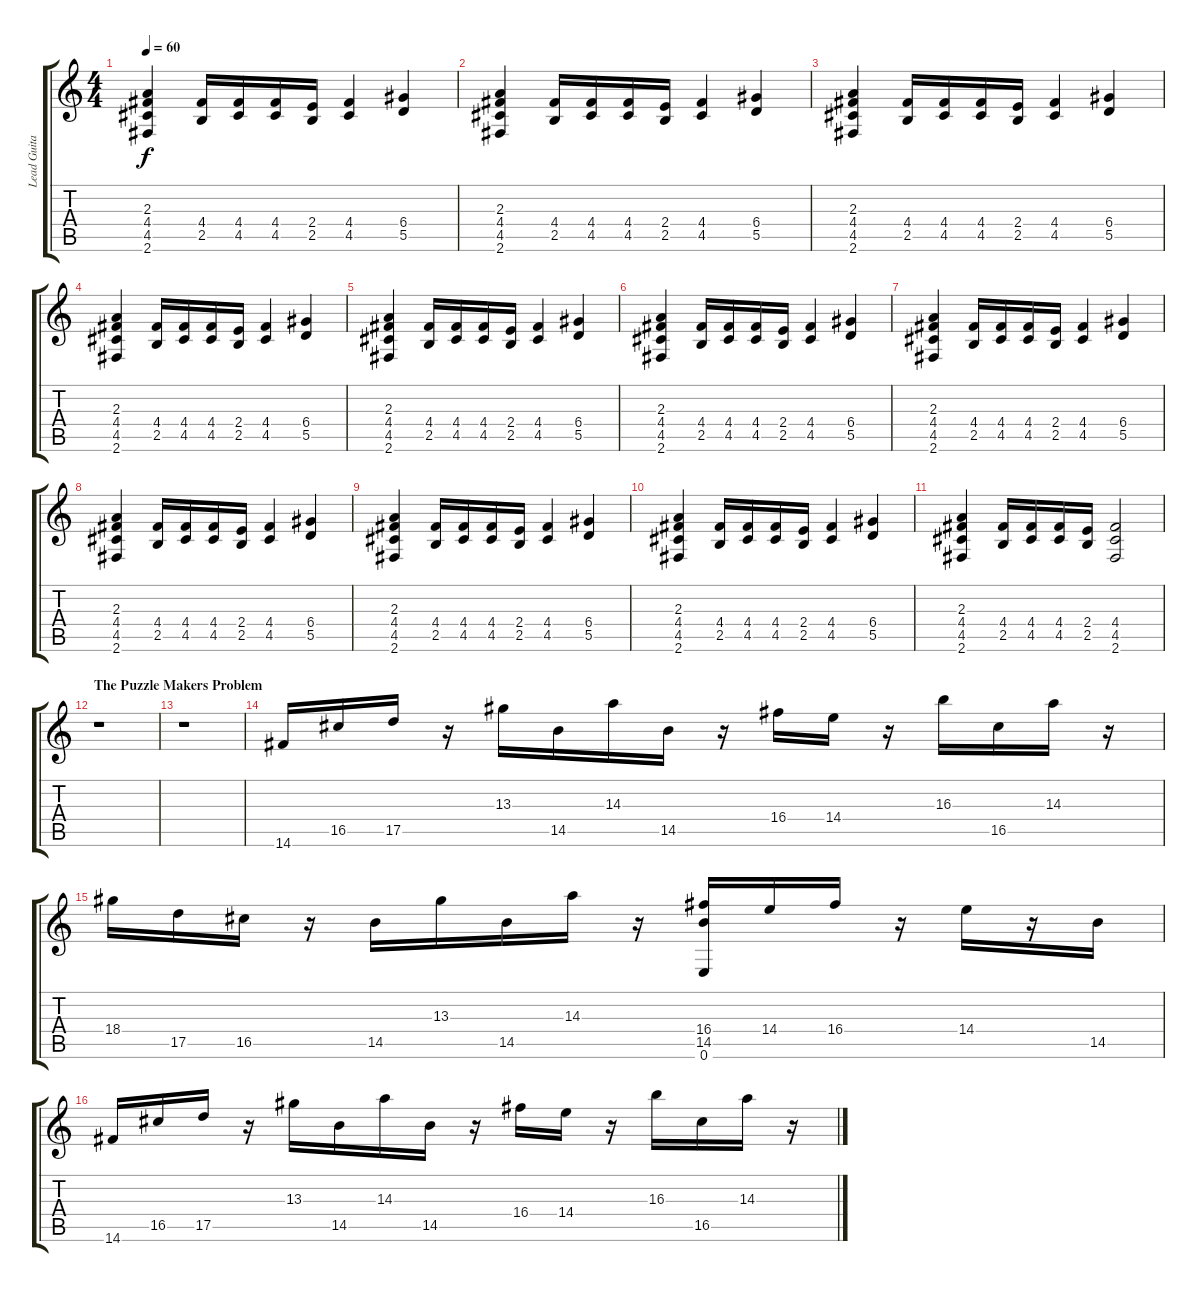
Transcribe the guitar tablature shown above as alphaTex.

\track ("Lead Guitar" "Lead Guita") {instrument acousticguitarnylon}
\staff {score tabs}
\tuning (E4 B3 G3 D3 A2 E2) {hide}
\ts (4 4)
\tempo 60
\clef g2
\ks c
(2.3 4.4 4.5 2.6).4{dy f} (4.4 2.5).16 (4.4 4.5).16 (4.4 4.5).16 (2.4 2.5).16 (4.4 4.5).4 (6.4 5.5).4 |
(2.3 4.4 4.5 2.6).4 (4.4 2.5).16 (4.4 4.5).16 (4.4 4.5).16 (2.4 2.5).16 (4.4 4.5).4 (6.4 5.5).4 |
(2.3 4.4 4.5 2.6).4 (4.4 2.5).16 (4.4 4.5).16 (4.4 4.5).16 (2.4 2.5).16 (4.4 4.5).4 (6.4 5.5).4 |
(2.3 4.4 4.5 2.6).4 (4.4 2.5).16 (4.4 4.5).16 (4.4 4.5).16 (2.4 2.5).16 (4.4 4.5).4 (6.4 5.5).4 |
(2.3 4.4 4.5 2.6).4 (4.4 2.5).16 (4.4 4.5).16 (4.4 4.5).16 (2.4 2.5).16 (4.4 4.5).4 (6.4 5.5).4 |
(2.3 4.4 4.5 2.6).4 (4.4 2.5).16 (4.4 4.5).16 (4.4 4.5).16 (2.4 2.5).16 (4.4 4.5).4 (6.4 5.5).4 |
(2.3 4.4 4.5 2.6).4 (4.4 2.5).16 (4.4 4.5).16 (4.4 4.5).16 (2.4 2.5).16 (4.4 4.5).4 (6.4 5.5).4 |
(2.3 4.4 4.5 2.6).4 (4.4 2.5).16 (4.4 4.5).16 (4.4 4.5).16 (2.4 2.5).16 (4.4 4.5).4 (6.4 5.5).4 |
(2.3 4.4 4.5 2.6).4 (4.4 2.5).16 (4.4 4.5).16 (4.4 4.5).16 (2.4 2.5).16 (4.4 4.5).4 (6.4 5.5).4 |
(2.3 4.4 4.5 2.6).4 (4.4 2.5).16 (4.4 4.5).16 (4.4 4.5).16 (2.4 2.5).16 (4.4 4.5).4 (6.4 5.5).4 |
(2.3 4.4 4.5 2.6).4 (4.4 2.5).16 (4.4 4.5).16 (4.4 4.5).16 (2.4 2.5).16 (4.4 4.5 2.6).2 |
\section ("" "The Puzzle Makers Problem")
r.1 |
r.1 |
14.6.16 16.5.16 17.5.16 r.16 13.3.16 14.5.16 14.3.16 14.5.16 r.16 16.4.16 14.4.16 r.16 16.3.16 16.5.16 14.3.16 r.16 |
18.4.16 17.5.16 16.5.16 r.16 14.5.16 13.3.16 14.5.16 14.3.16 r.16 (16.4 14.5 0.6).16 14.4.16 16.4.16 r.16 14.4.16 r.16 14.5.16 |
14.6.16 16.5.16 17.5.16 r.16 13.3.16 14.5.16 14.3.16 14.5.16 r.16 16.4.16 14.4.16 r.16 16.3.16 16.5.16 14.3.16 r.16
